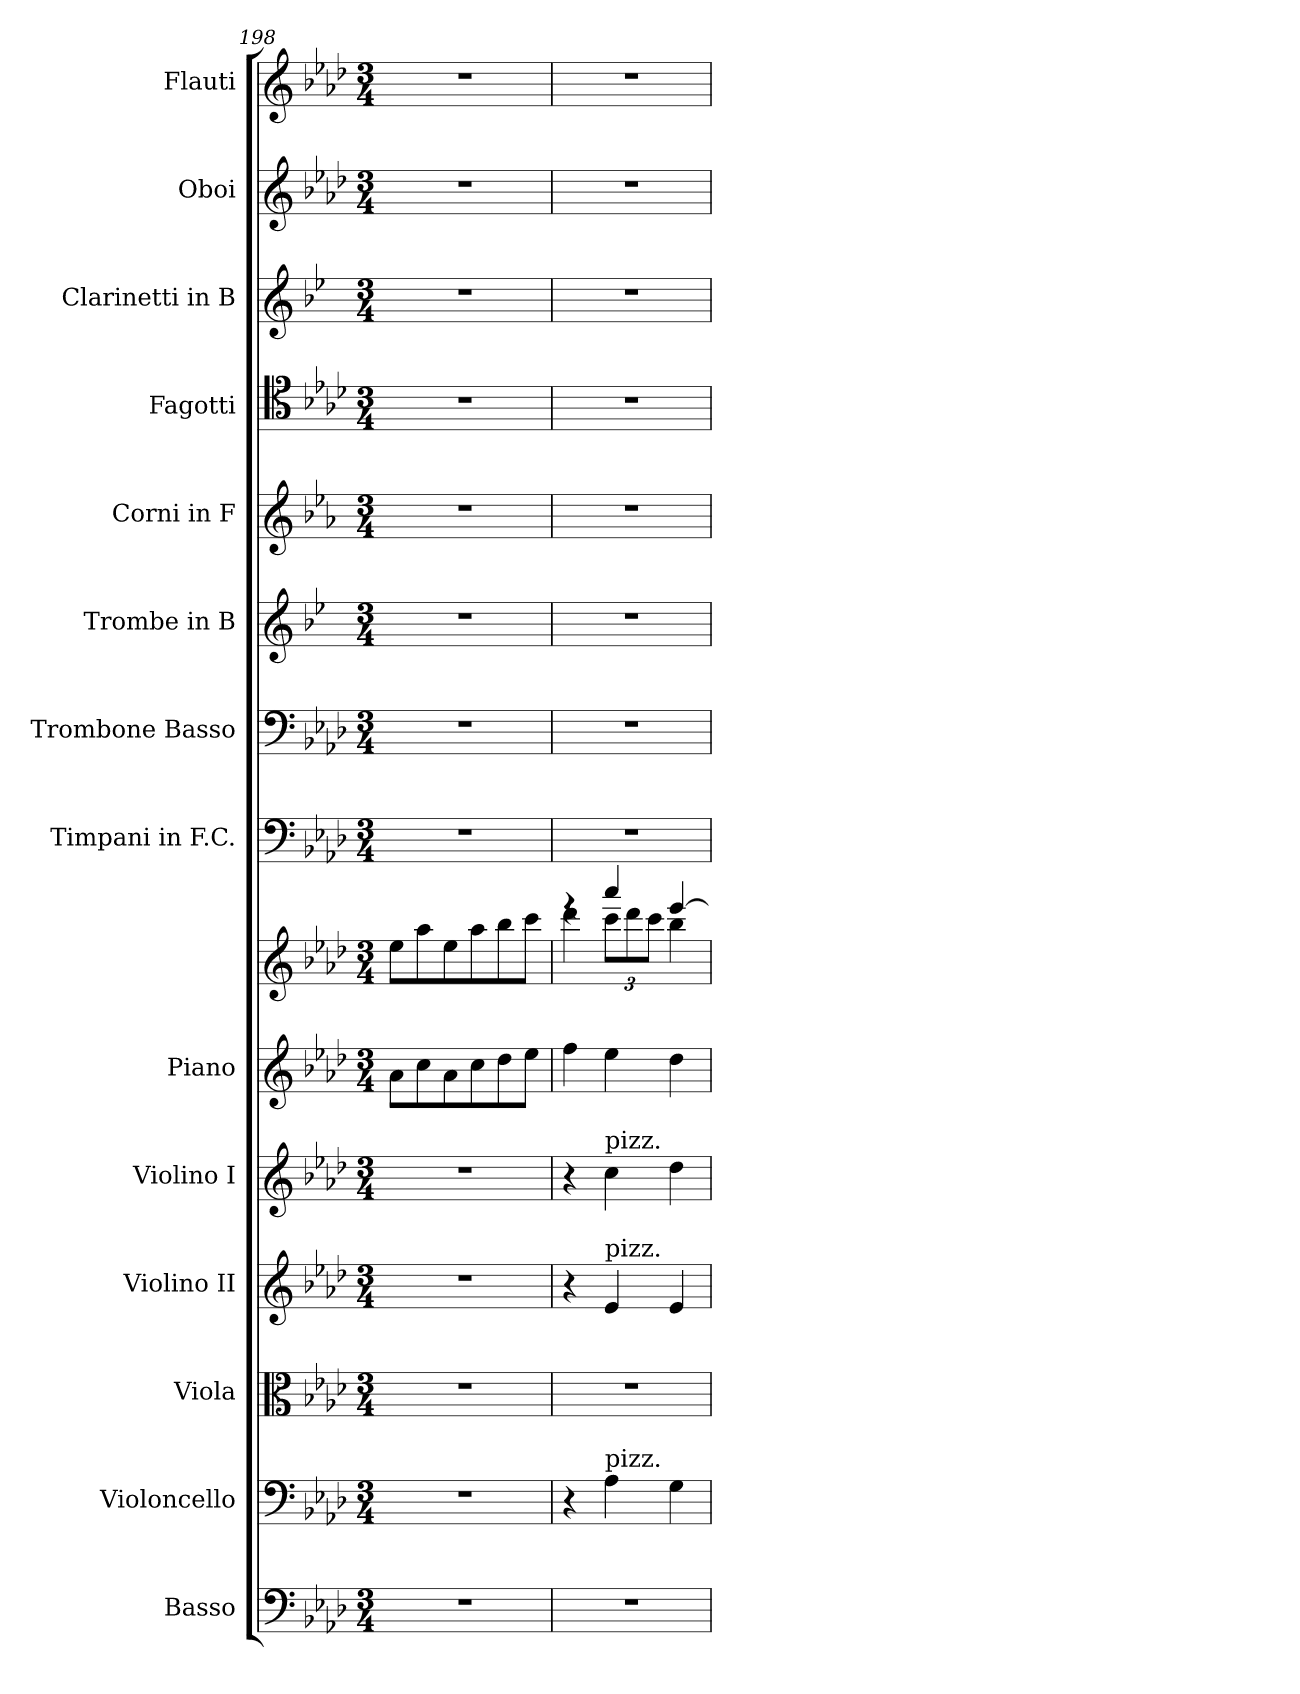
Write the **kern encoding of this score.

**kern	**kern	**kern	**kern	**kern	**kern	**kern	**kern	**kern	**kern	**kern	**kern	**kern	**kern	**kern
*part14	*part13	*part12	*part11	*part10	*part9	*part9	*part8	*part7	*part6	*part5	*part4	*part3	*part2	*part1
*staff15	*staff14	*staff13	*staff12	*staff11	*staff10	*staff9	*staff8	*staff7	*staff6	*staff5	*staff4	*staff3	*staff2	*staff1
*I"Basso	*I"Violoncello	*I"Viola	*I"Violino II	*I"Violino I	*I"Piano	*	*I"Timpani in F.C.	*I"Trombone Basso	*I"Trombe in B	*I"Corni in F	*I"Fagotti	*I"Clarinetti in B	*I"Oboi	*I"Flauti
*	*	*	*	*	*I'Pno.	*	*I'Timp.	*	*	*	*	*	*I'Ob.	*I'Fl.
*clefF4	*clefF4	*clefC3	*clefG2	*clefG2	*clefG2	*clefG2	*clefF4	*clefF4	*clefG2	*clefG2	*clefC4	*clefG2	*clefG2	*clefG2
*ITrd7c12	*	*	*	*	*	*	*	*	*ITrd1c2	*ITrd4c7	*	*ITrd1c2	*	*
*k[b-e-a-d-]	*k[b-e-a-d-]	*k[b-e-a-d-]	*k[b-e-a-d-]	*k[b-e-a-d-]	*k[b-e-a-d-]	*k[b-e-a-d-]	*k[b-e-a-d-]	*k[b-e-a-d-]	*k[b-e-a-d-]	*k[b-e-a-d-]	*k[b-e-a-d-]	*k[b-e-a-d-]	*k[b-e-a-d-]	*k[b-e-a-d-]
*M3/4	*M3/4	*M3/4	*M3/4	*M3/4	*M3/4	*M3/4	*M3/4	*M3/4	*M3/4	*M3/4	*M3/4	*M3/4	*M3/4	*M3/4
=198	=198	=198	=198	=198	=198	=198	=198	=198	=198	=198	=198	=198	=198	=198
2.r	2.r	2.r	2.r	2.r	8a-\L	8ee-\L	2.r	2.r	2.r	2.r	2.r	2.r	2.r	2.r
.	.	.	.	.	8cc\	8aa-\	.	.	.	.	.	.	.	.
.	.	.	.	.	8a-\	8ee-\	.	.	.	.	.	.	.	.
.	.	.	.	.	8cc\	8aa-\	.	.	.	.	.	.	.	.
.	.	.	.	.	8dd-\	8bb-\	.	.	.	.	.	.	.	.
.	.	.	.	.	8ee-\J	8ccc\J	.	.	.	.	.	.	.	.
=199	=199	=199	=199	=199	=199	=199	=199	=199	=199	=199	=199	=199	=199	=199
*	*	*	*	*	*	*^	*	*	*	*	*	*	*	*
2.r	4r	2.r	4r	4r	4ff\	4reee	4ddd-\	2.r	2.r	2.r	2.r	2.r	2.r	2.r	2.r
*	*	*	*	*	*	*	*Xbrackettup	*	*	*	*	*	*	*	*
!	!	!	!	!LO:TX:a:t=pizz.	!	!	!	!	!	!	!	!	!	!	!
!	!	!	!LO:TX:a:t=pizz.	!	!	!	!	!	!	!	!	!	!	!	!
!	!LO:TX:a:t=pizz.	!	!	!	!	!	!	!	!	!	!	!	!	!	!
.	4A-\	.	4e-/	4cc\	4ee-\	4aaa-/	12ccc\L	.	.	.	.	.	.	.	.
.	.	.	.	.	.	.	12ddd-\	.	.	.	.	.	.	.	.
.	.	.	.	.	.	.	12ccc\J	.	.	.	.	.	.	.	.
.	4G\	.	4e-/	4dd-\	4dd-\	[4eee-/	4bb-\	.	.	.	.	.	.	.	.
*	*	*	*	*	*	*v	*v	*	*	*	*	*	*	*	*
=	=	=	=	=	=	=	=	=	=	=	=	=	=	=
*-	*-	*-	*-	*-	*-	*-	*-	*-	*-	*-	*-	*-	*-	*-
